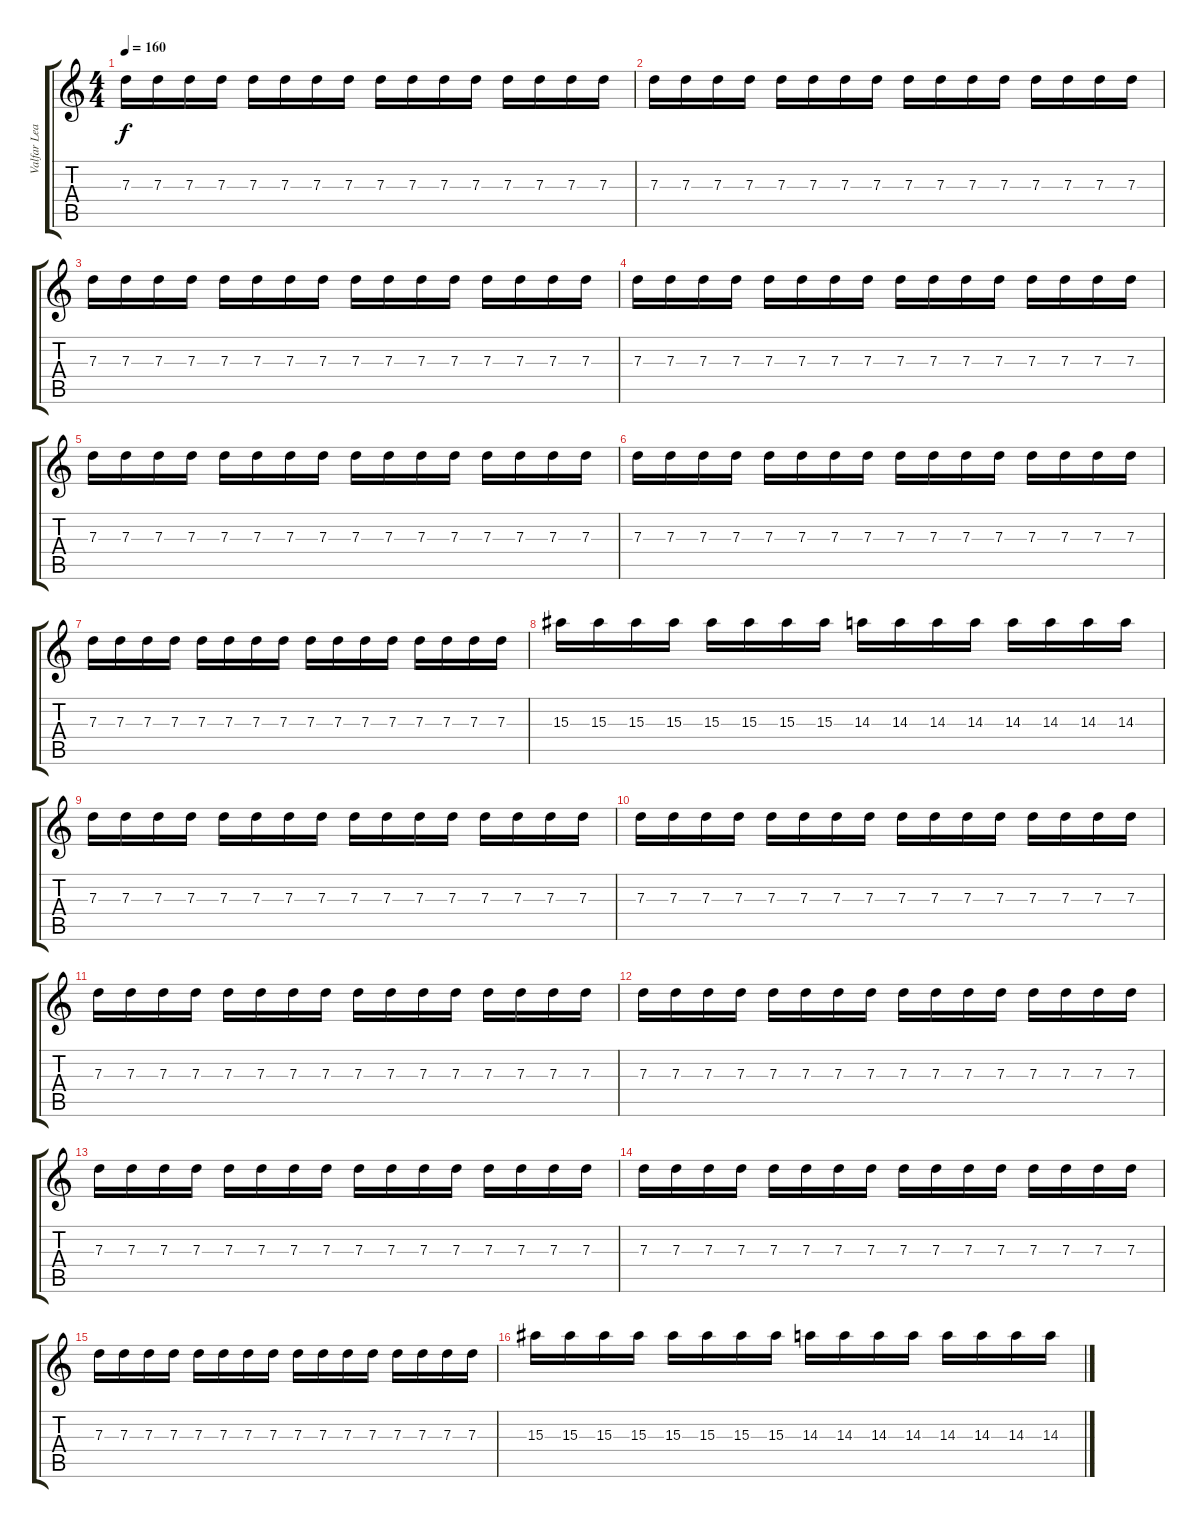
\track ("Valfar Lead gitar" "Valfar Lea") {instrument overdrivenguitar}
\staff {score tabs}
\tuning (E4 B3 G3 D3 A2 E2) {hide}
\ts (4 4)
\tempo 160
\clef g2
\ks c
7.3.16{dy f volume 10} 7.3.16 7.3.16 7.3.16 7.3.16 7.3.16 7.3.16 7.3.16 7.3.16 7.3.16 7.3.16 7.3.16 7.3.16 7.3.16 7.3.16 7.3.16 |
7.3.16 7.3.16 7.3.16 7.3.16 7.3.16 7.3.16 7.3.16 7.3.16 7.3.16 7.3.16 7.3.16 7.3.16 7.3.16 7.3.16 7.3.16 7.3.16 |
7.3.16 7.3.16 7.3.16 7.3.16 7.3.16 7.3.16 7.3.16 7.3.16 7.3.16 7.3.16 7.3.16 7.3.16 7.3.16 7.3.16 7.3.16 7.3.16 |
7.3.16 7.3.16 7.3.16 7.3.16 7.3.16 7.3.16 7.3.16 7.3.16 7.3.16 7.3.16 7.3.16 7.3.16 7.3.16 7.3.16 7.3.16 7.3.16 |
7.3.16 7.3.16 7.3.16 7.3.16 7.3.16 7.3.16 7.3.16 7.3.16 7.3.16 7.3.16 7.3.16 7.3.16 7.3.16 7.3.16 7.3.16 7.3.16 |
7.3.16 7.3.16 7.3.16 7.3.16 7.3.16 7.3.16 7.3.16 7.3.16 7.3.16 7.3.16 7.3.16 7.3.16 7.3.16 7.3.16 7.3.16 7.3.16 |
7.3.16 7.3.16 7.3.16 7.3.16 7.3.16 7.3.16 7.3.16 7.3.16 7.3.16 7.3.16 7.3.16 7.3.16 7.3.16 7.3.16 7.3.16 7.3.16 |
15.3.16 15.3.16 15.3.16 15.3.16 15.3.16 15.3.16 15.3.16 15.3.16 14.3.16 14.3.16 14.3.16 14.3.16 14.3.16 14.3.16 14.3.16 14.3.16 |
7.3.16{volume 10} 7.3.16 7.3.16 7.3.16 7.3.16 7.3.16 7.3.16 7.3.16 7.3.16 7.3.16 7.3.16 7.3.16 7.3.16 7.3.16 7.3.16 7.3.16 |
7.3.16 7.3.16 7.3.16 7.3.16 7.3.16 7.3.16 7.3.16 7.3.16 7.3.16 7.3.16 7.3.16 7.3.16 7.3.16 7.3.16 7.3.16 7.3.16 |
7.3.16 7.3.16 7.3.16 7.3.16 7.3.16 7.3.16 7.3.16 7.3.16 7.3.16 7.3.16 7.3.16 7.3.16 7.3.16 7.3.16 7.3.16 7.3.16 |
7.3.16 7.3.16 7.3.16 7.3.16 7.3.16 7.3.16 7.3.16 7.3.16 7.3.16 7.3.16 7.3.16 7.3.16 7.3.16 7.3.16 7.3.16 7.3.16 |
7.3.16 7.3.16 7.3.16 7.3.16 7.3.16 7.3.16 7.3.16 7.3.16 7.3.16 7.3.16 7.3.16 7.3.16 7.3.16 7.3.16 7.3.16 7.3.16 |
7.3.16 7.3.16 7.3.16 7.3.16 7.3.16 7.3.16 7.3.16 7.3.16 7.3.16 7.3.16 7.3.16 7.3.16 7.3.16 7.3.16 7.3.16 7.3.16 |
7.3.16 7.3.16 7.3.16 7.3.16 7.3.16 7.3.16 7.3.16 7.3.16 7.3.16 7.3.16 7.3.16 7.3.16 7.3.16 7.3.16 7.3.16 7.3.16 |
15.3.16{volume 12} 15.3.16 15.3.16 15.3.16 15.3.16 15.3.16 15.3.16 15.3.16 14.3.16 14.3.16 14.3.16 14.3.16 14.3.16 14.3.16 14.3.16 14.3.16
